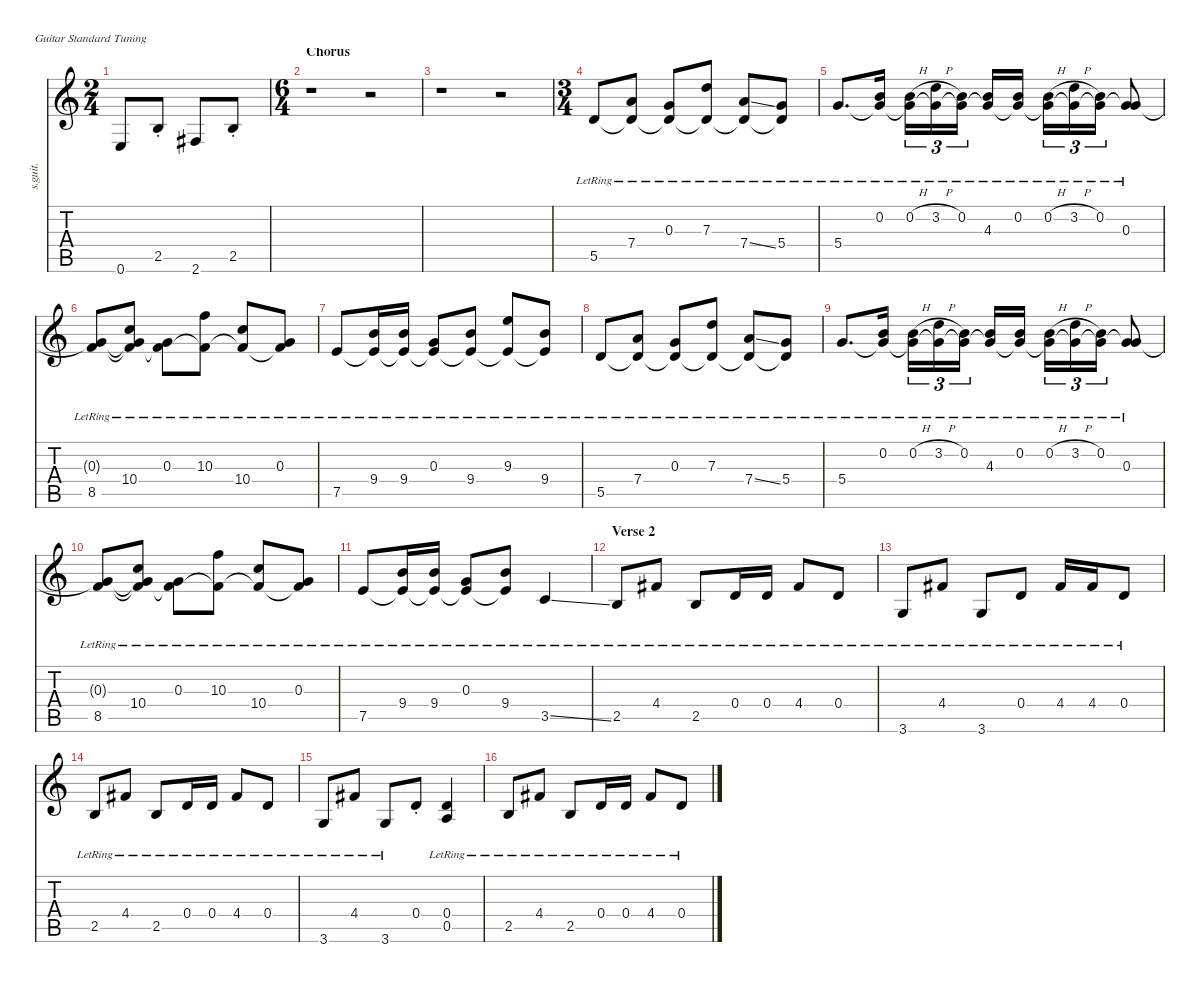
\defaultSystemsLayout 4
\hideDynamics
\bracketExtendMode nobrackets
\track ("Kirk Hammett - Lead Clean" "s.guit.") {instrument electricguitarjazz}
\staff {score tabs}
\tuning (E4 B3 G3 D3 A2 E2)
\ts (2 4)
\beaming (8 2 2 2 2)
\tempo (103 hide)
\clef g2
\ks c
0.6.8{lyrics (0 "") lyrics (1 "") lyrics (2 "") lyrics (3 "") lyrics (4 "") dy mp} 2.5{st}.8{lyrics (0 "") lyrics (1 "") lyrics (2 "") lyrics (3 "") lyrics (4 "")} 2.6{acc #}.8{lyrics (0 "") lyrics (1 "") lyrics (2 "") lyrics (3 "") lyrics (4 "")} 2.5{st}.8{lyrics (0 "") lyrics (1 "") lyrics (2 "") lyrics (3 "") lyrics (4 "")} |
\ts (6 4)
\beaming (8 2 2 2 2)
\section ("" "Chorus")
r.1 r.2 |
r.1 r.2 |
\ts (3 4)
\beaming (8 2 2 2 2)
5.5{lr}.8{lyrics (0 "") lyrics (1 "") lyrics (2 "") lyrics (3 "") lyrics (4 "")} (7.4{lr} 5.5{lr t}).8{lyrics (0 "") lyrics (1 "") lyrics (2 "") lyrics (3 "") lyrics (4 "")} (0.3{lr} 5.5{lr t}).8{lyrics (0 "") lyrics (1 "") lyrics (2 "") lyrics (3 "") lyrics (4 "")} (7.3{lr} 5.5{lr t}).8{lyrics (0 "") lyrics (1 "") lyrics (2 "") lyrics (3 "") lyrics (4 "")} (7.4{ss lr} 5.5{lr t}).8{lyrics (0 "") lyrics (1 "") lyrics (2 "") lyrics (3 "") lyrics (4 "")} (5.4{lr} 5.5{lr t}).8{lyrics (0 "") lyrics (1 "") lyrics (2 "") lyrics (3 "") lyrics (4 "")} |
5.4{lr}.8{d lyrics (0 "") lyrics (1 "") lyrics (2 "") lyrics (3 "") lyrics (4 "")} (0.2{lr} 5.4{lr t}).16{lyrics (0 "") lyrics (1 "") lyrics (2 "") lyrics (3 "") lyrics (4 "")} (0.2{h lr} 5.4{lr t}).16{tu (3 2) lyrics (0 "") lyrics (1 "") lyrics (2 "") lyrics (3 "") lyrics (4 "")} (3.2{h lr} 5.4{lr t}).16{tu (3 2) lyrics (0 "") lyrics (1 "") lyrics (2 "") lyrics (3 "") lyrics (4 "")} (0.2{lr} 5.4{lr t}).16{tu (3 2) lyrics (0 "") lyrics (1 "") lyrics (2 "") lyrics (3 "") lyrics (4 "")} (4.3{lr} 5.4{lr t}).16{lyrics (0 "") lyrics (1 "") lyrics (2 "") lyrics (3 "") lyrics (4 "")} (0.2{lr} 5.4{lr t}).16{lyrics (0 "") lyrics (1 "") lyrics (2 "") lyrics (3 "") lyrics (4 "")} (0.2{h lr} 5.4{lr t}).16{tu (3 2) lyrics (0 "") lyrics (1 "") lyrics (2 "") lyrics (3 "") lyrics (4 "")} (3.2{h lr} 5.4{lr t}).16{tu (3 2) lyrics (0 "") lyrics (1 "") lyrics (2 "") lyrics (3 "") lyrics (4 "")} (0.2{lr} 5.4{lr t}).16{tu (3 2) lyrics (0 "") lyrics (1 "") lyrics (2 "") lyrics (3 "") lyrics (4 "")} (0.3{lr} 5.4{lr t}).8{lyrics (0 "") lyrics (1 "") lyrics (2 "") lyrics (3 "") lyrics (4 "")} |
(0.3{lr t} 8.5{lr}).8{lyrics (0 "") lyrics (1 "") lyrics (2 "") lyrics (3 "") lyrics (4 "")} (0.3{lr t} 10.4{lr} 8.5{lr t}).8{lyrics (0 "") lyrics (1 "") lyrics (2 "") lyrics (3 "") lyrics (4 "")} (0.3{lr} 8.5{lr t}).8{lyrics (0 "") lyrics (1 "") lyrics (2 "") lyrics (3 "") lyrics (4 "")} (10.3{lr} 8.5{lr t}).8{lyrics (0 "") lyrics (1 "") lyrics (2 "") lyrics (3 "") lyrics (4 "")} (10.4{lr} 8.5{lr t}).8{lyrics (0 "") lyrics (1 "") lyrics (2 "") lyrics (3 "") lyrics (4 "")} (0.3{lr} 8.5{lr t}).8{lyrics (0 "") lyrics (1 "") lyrics (2 "") lyrics (3 "") lyrics (4 "")} |
7.5{lr}.8{lyrics (0 "") lyrics (1 "") lyrics (2 "") lyrics (3 "") lyrics (4 "")} (9.4{lr} 7.5{lr t}).16{lyrics (0 "") lyrics (1 "") lyrics (2 "") lyrics (3 "") lyrics (4 "")} (9.4{lr} 7.5{lr t}).16{lyrics (0 "") lyrics (1 "") lyrics (2 "") lyrics (3 "") lyrics (4 "")} (0.3{lr} 7.5{lr t}).8{lyrics (0 "") lyrics (1 "") lyrics (2 "") lyrics (3 "") lyrics (4 "")} (9.4{lr} 7.5{lr t}).8{lyrics (0 "") lyrics (1 "") lyrics (2 "") lyrics (3 "") lyrics (4 "")} (9.3{lr} 7.5{lr t}).8{lyrics (0 "") lyrics (1 "") lyrics (2 "") lyrics (3 "") lyrics (4 "")} (9.4{lr} 7.5{lr t}).8{lyrics (0 "") lyrics (1 "") lyrics (2 "") lyrics (3 "") lyrics (4 "")} |
5.5{lr}.8{lyrics (0 "") lyrics (1 "") lyrics (2 "") lyrics (3 "") lyrics (4 "")} (7.4{lr} 5.5{lr t}).8{lyrics (0 "") lyrics (1 "") lyrics (2 "") lyrics (3 "") lyrics (4 "")} (0.3{lr} 5.5{lr t}).8{lyrics (0 "") lyrics (1 "") lyrics (2 "") lyrics (3 "") lyrics (4 "")} (7.3{lr} 5.5{lr t}).8{lyrics (0 "") lyrics (1 "") lyrics (2 "") lyrics (3 "") lyrics (4 "")} (7.4{ss lr} 5.5{lr t}).8{lyrics (0 "") lyrics (1 "") lyrics (2 "") lyrics (3 "") lyrics (4 "")} (5.4{lr} 5.5{lr t}).8{lyrics (0 "") lyrics (1 "") lyrics (2 "") lyrics (3 "") lyrics (4 "")} |
5.4{lr}.8{d lyrics (0 "") lyrics (1 "") lyrics (2 "") lyrics (3 "") lyrics (4 "")} (0.2{lr} 5.4{lr t}).16{lyrics (0 "") lyrics (1 "") lyrics (2 "") lyrics (3 "") lyrics (4 "")} (0.2{h lr} 5.4{lr t}).16{tu (3 2) lyrics (0 "") lyrics (1 "") lyrics (2 "") lyrics (3 "") lyrics (4 "")} (3.2{h lr} 5.4{lr t}).16{tu (3 2) lyrics (0 "") lyrics (1 "") lyrics (2 "") lyrics (3 "") lyrics (4 "")} (0.2{lr} 5.4{lr t}).16{tu (3 2) lyrics (0 "") lyrics (1 "") lyrics (2 "") lyrics (3 "") lyrics (4 "")} (4.3{lr} 5.4{lr t}).16{lyrics (0 "") lyrics (1 "") lyrics (2 "") lyrics (3 "") lyrics (4 "")} (0.2{lr} 5.4{lr t}).16{lyrics (0 "") lyrics (1 "") lyrics (2 "") lyrics (3 "") lyrics (4 "")} (0.2{h lr} 5.4{lr t}).16{tu (3 2) lyrics (0 "") lyrics (1 "") lyrics (2 "") lyrics (3 "") lyrics (4 "")} (3.2{h lr} 5.4{lr t}).16{tu (3 2) lyrics (0 "") lyrics (1 "") lyrics (2 "") lyrics (3 "") lyrics (4 "")} (0.2{lr} 5.4{lr t}).16{tu (3 2) lyrics (0 "") lyrics (1 "") lyrics (2 "") lyrics (3 "") lyrics (4 "")} (0.3{lr} 5.4{lr t}).8{lyrics (0 "") lyrics (1 "") lyrics (2 "") lyrics (3 "") lyrics (4 "")} |
(0.3{lr t} 8.5{lr}).8{lyrics (0 "") lyrics (1 "") lyrics (2 "") lyrics (3 "") lyrics (4 "")} (0.3{lr t} 10.4{lr} 8.5{lr t}).8{lyrics (0 "") lyrics (1 "") lyrics (2 "") lyrics (3 "") lyrics (4 "")} (0.3{lr} 8.5{lr t}).8{lyrics (0 "") lyrics (1 "") lyrics (2 "") lyrics (3 "") lyrics (4 "")} (10.3{lr} 8.5{lr t}).8{lyrics (0 "") lyrics (1 "") lyrics (2 "") lyrics (3 "") lyrics (4 "")} (10.4{lr} 8.5{lr t}).8{lyrics (0 "") lyrics (1 "") lyrics (2 "") lyrics (3 "") lyrics (4 "")} (0.3{lr} 8.5{lr t}).8{lyrics (0 "") lyrics (1 "") lyrics (2 "") lyrics (3 "") lyrics (4 "")} |
7.5{lr}.8{lyrics (0 "") lyrics (1 "") lyrics (2 "") lyrics (3 "") lyrics (4 "")} (9.4{lr} 7.5{lr t}).16{lyrics (0 "") lyrics (1 "") lyrics (2 "") lyrics (3 "") lyrics (4 "")} (9.4{lr} 7.5{lr t}).16{lyrics (0 "") lyrics (1 "") lyrics (2 "") lyrics (3 "") lyrics (4 "")} (0.3{lr} 7.5{lr t}).8{lyrics (0 "") lyrics (1 "") lyrics (2 "") lyrics (3 "") lyrics (4 "")} (9.4{lr} 7.5{lr t}).8{lyrics (0 "") lyrics (1 "") lyrics (2 "") lyrics (3 "") lyrics (4 "")} 3.5{ss lr}.4{lyrics (0 "") lyrics (1 "") lyrics (2 "") lyrics (3 "") lyrics (4 "")} |
\section ("" "Verse 2")
2.5{lr}.8{lyrics (0 "") lyrics (1 "") lyrics (2 "") lyrics (3 "") lyrics (4 "")} 4.4{lr acc #}.8{lyrics (0 "") lyrics (1 "") lyrics (2 "") lyrics (3 "") lyrics (4 "")} 2.5{lr}.8{lyrics (0 "") lyrics (1 "") lyrics (2 "") lyrics (3 "") lyrics (4 "")} 0.4{lr}.16{lyrics (0 "") lyrics (1 "") lyrics (2 "") lyrics (3 "") lyrics (4 "")} 0.4{lr}.16{lyrics (0 "") lyrics (1 "") lyrics (2 "") lyrics (3 "") lyrics (4 "")} 4.4{lr acc #}.8{lyrics (0 "") lyrics (1 "") lyrics (2 "") lyrics (3 "") lyrics (4 "")} 0.4{lr}.8{lyrics (0 "") lyrics (1 "") lyrics (2 "") lyrics (3 "") lyrics (4 "")} |
3.6{lr}.8{lyrics (0 "") lyrics (1 "") lyrics (2 "") lyrics (3 "") lyrics (4 "")} 4.4{lr acc #}.8{lyrics (0 "") lyrics (1 "") lyrics (2 "") lyrics (3 "") lyrics (4 "")} 3.6{lr}.8{lyrics (0 "") lyrics (1 "") lyrics (2 "") lyrics (3 "") lyrics (4 "")} 0.4{lr}.8{lyrics (0 "") lyrics (1 "") lyrics (2 "") lyrics (3 "") lyrics (4 "")} 4.4{lr acc #}.16{lyrics (0 "") lyrics (1 "") lyrics (2 "") lyrics (3 "") lyrics (4 "")} 4.4{lr acc #}.16{lyrics (0 "") lyrics (1 "") lyrics (2 "") lyrics (3 "") lyrics (4 "")} 0.4{lr}.8{lyrics (0 "") lyrics (1 "") lyrics (2 "") lyrics (3 "") lyrics (4 "")} |
2.5{lr}.8{lyrics (0 "") lyrics (1 "") lyrics (2 "") lyrics (3 "") lyrics (4 "")} 4.4{lr acc #}.8{lyrics (0 "") lyrics (1 "") lyrics (2 "") lyrics (3 "") lyrics (4 "")} 2.5{lr}.8{lyrics (0 "") lyrics (1 "") lyrics (2 "") lyrics (3 "") lyrics (4 "")} 0.4{lr}.16{lyrics (0 "") lyrics (1 "") lyrics (2 "") lyrics (3 "") lyrics (4 "")} 0.4{lr}.16{lyrics (0 "") lyrics (1 "") lyrics (2 "") lyrics (3 "") lyrics (4 "")} 4.4{lr acc #}.8{lyrics (0 "") lyrics (1 "") lyrics (2 "") lyrics (3 "") lyrics (4 "")} 0.4{lr}.8{lyrics (0 "") lyrics (1 "") lyrics (2 "") lyrics (3 "") lyrics (4 "")} |
3.6{lr}.8{lyrics (0 "") lyrics (1 "") lyrics (2 "") lyrics (3 "") lyrics (4 "") dy f} 4.4{lr acc #}.8{lyrics (0 "") lyrics (1 "") lyrics (2 "") lyrics (3 "") lyrics (4 "") dy mf} 3.6{lr}.8{lyrics (0 "") lyrics (1 "") lyrics (2 "") lyrics (3 "") lyrics (4 "") dy mp} 0.4{st}.8{lyrics (0 "") lyrics (1 "") lyrics (2 "") lyrics (3 "") lyrics (4 "") dy mf} (0.4{lr} 0.5{lr}).4{lyrics (0 "") lyrics (1 "") lyrics (2 "") lyrics (3 "") lyrics (4 "") dy f} |
2.5{lr}.8{lyrics (0 "") lyrics (1 "") lyrics (2 "") lyrics (3 "") lyrics (4 "") dy mp} 4.4{lr acc #}.8{lyrics (0 "") lyrics (1 "") lyrics (2 "") lyrics (3 "") lyrics (4 "")} 2.5{lr}.8{lyrics (0 "") lyrics (1 "") lyrics (2 "") lyrics (3 "") lyrics (4 "")} 0.4{lr}.16{lyrics (0 "") lyrics (1 "") lyrics (2 "") lyrics (3 "") lyrics (4 "")} 0.4{lr}.16{lyrics (0 "") lyrics (1 "") lyrics (2 "") lyrics (3 "") lyrics (4 "")} 4.4{lr acc #}.8{lyrics (0 "") lyrics (1 "") lyrics (2 "") lyrics (3 "") lyrics (4 "")} 0.4{lr}.8{lyrics (0 "") lyrics (1 "") lyrics (2 "") lyrics (3 "") lyrics (4 "")}
